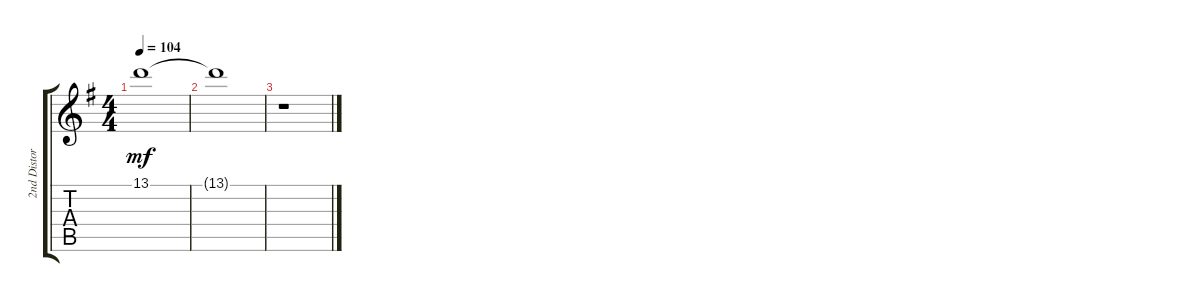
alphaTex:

\track ("2nd Distortion" "2nd Distor") {instrument distortionguitar}
\staff {score tabs}
\tuning (Db4 Ab3 E3 B2 Gb2 B1) {hide}
\ts (4 4)
\tempo 104
\clef g2
\ks g
13.1{t}.1{dy mf} |
13.1{t}.1 |
r.1
